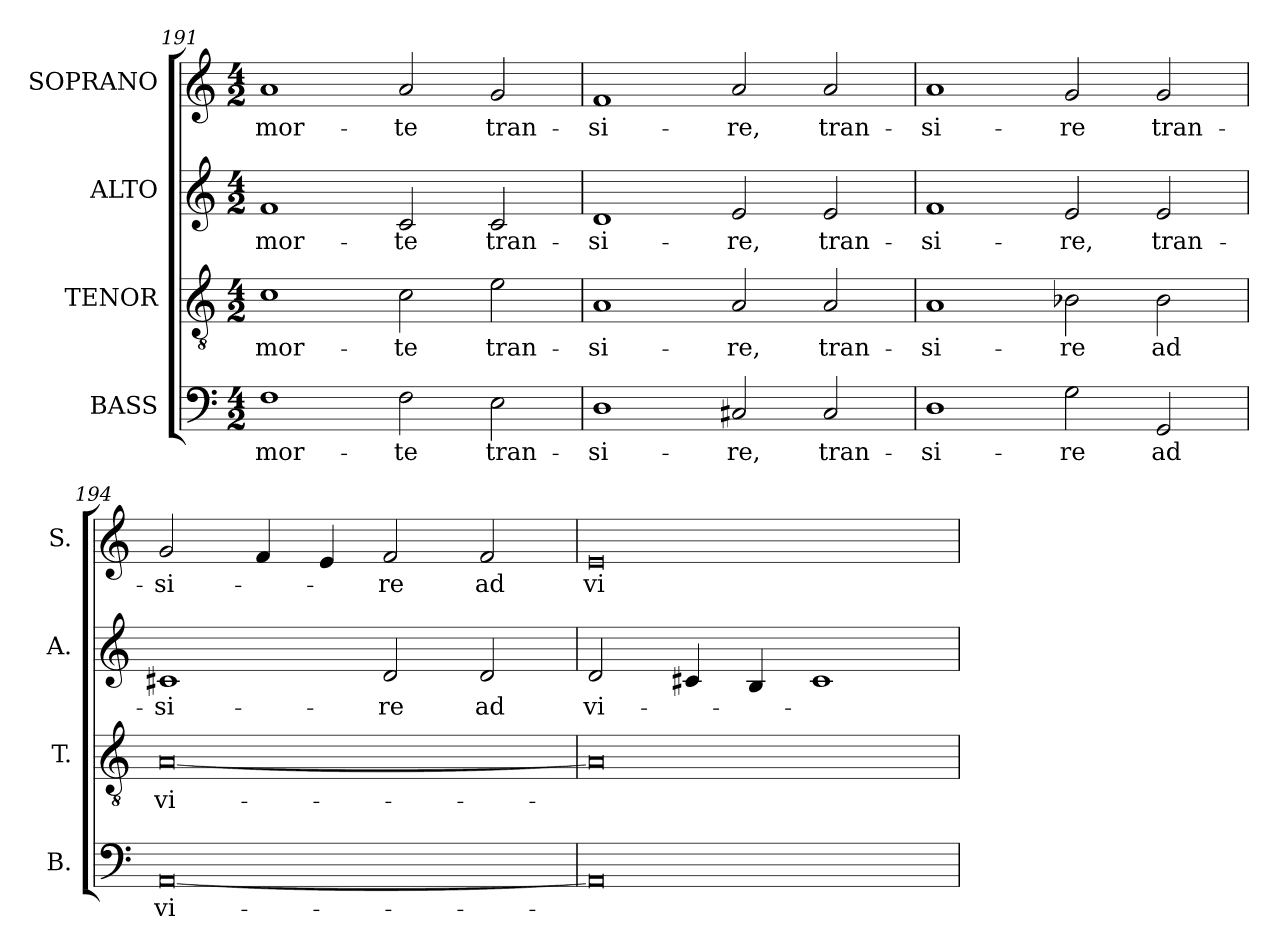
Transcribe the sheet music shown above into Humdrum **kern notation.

**kern	**text	**kern	**text	**kern	**text	**kern	**text
*part4	*part4	*part3	*part3	*part2	*part2	*part1	*part1
*staff4	*staff4	*staff3	*staff3	*staff2	*staff2	*staff1	*staff1
*I"BASS	*	*I"TENOR	*	*I"ALTO	*	*I"SOPRANO	*
*I'B.	*	*I'T.	*	*I'A.	*	*I'S.	*
!!LO:PB:g=z
*clefF4	*	*clefGv2	*	*clefG2	*	*clefG2	*
*	*	*ITrd7c12	*	*	*	*	*
*k[]	*	*k[]	*	*k[]	*	*k[]	*
*C:	*	*C:	*	*C:	*	*C:	*
*M4/2	*	*M4/2	*	*M4/2	*	*M4/2	*
=191	=191	=191	=191	=191	=191	=191	=191
!	!LO:LY:b:color=#000000	!	!	!	!	!	!
!	!	!	!LO:LY:b:color=#000000	!	!	!	!
!	!	!	!	!	!LO:LY:b:color=#000000	!	!
!	!	!	!	!	!	!	!LO:LY:b:color=#000000
1Fi	mor-	1Ci	mor-	1fi	mor-	1ai	mor-
!	!LO:LY:b:color=#000000	!	!	!	!	!	!
!	!	!	!LO:LY:b:color=#000000	!	!	!	!
!	!	!	!	!	!LO:LY:b:color=#000000	!	!
!	!	!	!	!	!	!	!LO:LY:b:color=#000000
2Fi\	-te	2Ci\	-te	2ci/	-te	2ai/	-te
!	!LO:LY:b:color=#000000	!	!	!	!	!	!
!	!	!	!LO:LY:b:color=#000000	!	!	!	!
!	!	!	!	!	!LO:LY:b:color=#000000	!	!
!	!	!	!	!	!	!	!LO:LY:b:color=#000000
2Ei\	tran-	2Ei\	tran-	2ci/	tran-	2gi/	tran-
=192	=192	=192	=192	=192	=192	=192	=192
!	!LO:LY:b:color=#000000	!	!	!	!	!	!
!	!	!	!LO:LY:b:color=#000000	!	!	!	!
!	!	!	!	!	!LO:LY:b:color=#000000	!	!
!	!	!	!	!	!	!	!LO:LY:b:color=#000000
1Di	-si-	1AAi	-si-	1di	-si-	1fi	-si-
!	!LO:LY:b:color=#000000	!	!	!	!	!	!
!	!	!	!LO:LY:b:color=#000000	!	!	!	!
!	!	!	!	!	!LO:LY:b:color=#000000	!	!
!	!	!	!	!	!	!	!LO:LY:b:color=#000000
2C#Xi/	-re,	2AAi/	-re,	2ei/	-re,	2ai/	-re,
!	!LO:LY:b:color=#000000	!	!	!	!	!	!
!	!	!	!LO:LY:b:color=#000000	!	!	!	!
!	!	!	!	!	!LO:LY:b:color=#000000	!	!
!	!	!	!	!	!	!	!LO:LY:b:color=#000000
2C#i/	tran-	2AAi/	tran-	2ei/	tran-	2ai/	tran-
=193	=193	=193	=193	=193	=193	=193	=193
!	!LO:LY:b:color=#000000	!	!	!	!	!	!
!	!	!	!LO:LY:b:color=#000000	!	!	!	!
!	!	!	!	!	!LO:LY:b:color=#000000	!	!
!	!	!	!	!	!	!	!LO:LY:b:color=#000000
1Di	-si-	1AAi	-si-	1fi	-si-	1ai	-si-
!	!LO:LY:b:color=#000000	!	!	!	!	!	!
!	!	!	!LO:LY:b:color=#000000	!	!	!	!
!	!	!	!	!	!LO:LY:b:color=#000000	!	!
!	!	!	!	!	!	!	!LO:LY:b:color=#000000
2Gi\	-re	2BB-Xi\	-re	2ei/	-re,	2gi/	-re
!	!LO:LY:b:color=#000000	!	!	!	!	!	!
!	!	!	!LO:LY:b:color=#000000	!	!	!	!
!	!	!	!	!	!LO:LY:b:color=#000000	!	!
!	!	!	!	!	!	!	!LO:LY:b:color=#000000
2GGi/	ad	2BB-i\	ad	2ei/	tran-	2gi/	tran-
=194	=194	=194	=194	=194	=194	=194	=194
!	!LO:LY:b:color=#000000	!	!	!	!	!	!
!	!	!	!LO:LY:b:color=#000000	!	!	!	!
!	!	!	!	!	!LO:LY:b:color=#000000	!	!
!	!	!	!	!	!	!	!LO:LY:b:color=#000000
[0AAi	vi-	[0AAi	vi-	1c#Xi	-si-	2gi/	-si-
.	.	.	.	.	.	4fi/	.
.	.	.	.	.	.	4ei/	.
!	!	!	!	!	!LO:LY:b:color=#000000	!	!
!	!	!	!	!	!	!	!LO:LY:b:color=#000000
.	.	.	.	2di/	-re	2fi/	-re
!	!	!	!	!	!LO:LY:b:color=#000000	!	!
!	!	!	!	!	!	!	!LO:LY:b:color=#000000
.	.	.	.	2di/	ad	2fi/	ad
=195	=195	=195	=195	=195	=195	=195	=195
!	!	!	!	!	!LO:LY:b:color=#000000	!	!
!	!	!	!	!	!	!	!LO:LY:b:color=#000000
0AAi]	.	0AAi]	.	2di/	vi-	0ei	vi-
.	.	.	.	4c#Xi/	.	.	.
.	.	.	.	4Bi/	.	.	.
.	.	.	.	1c#i	.	.	.
=	=	=	=	=	=	=	=
*-	*-	*-	*-	*-	*-	*-	*-
